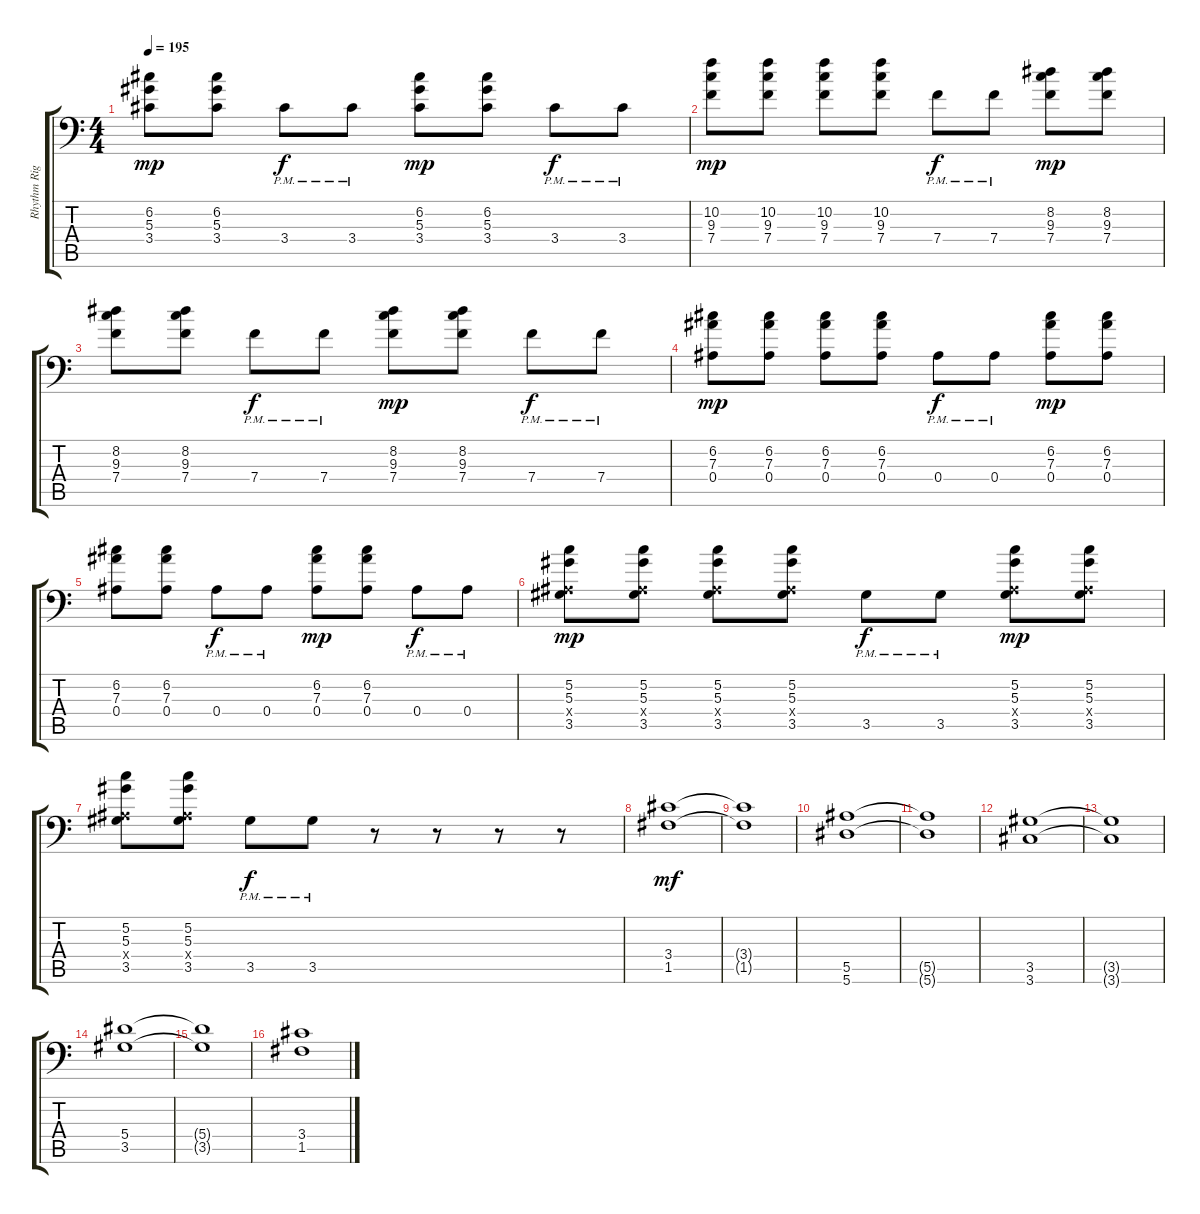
\track ("Rhythm Right" "Rhythm Rig") {instrument distortionguitar}
\staff {score tabs}
\tuning (C4 G3 Eb3 Bb2 F2 Bb1) {hide}
\ts (4 4)
\tempo 195
\clef f4
\ks c
(6.2 5.3 3.4).8{dy mp} (6.2 5.3 3.4).8 3.4{pm}.8{dy f} 3.4{pm}.8 (6.2 5.3 3.4).8{dy mp} (6.2 5.3 3.4).8 3.4{pm}.8{dy f} 3.4{pm}.8 |
(10.2 9.3 7.4).8{dy mp} (10.2 9.3 7.4).8 (10.2 9.3 7.4).8 (10.2 9.3 7.4).8 7.4{pm}.8{dy f} 7.4{pm}.8 (8.2 9.3 7.4).8{dy mp} (8.2 9.3 7.4).8 |
(8.2 9.3 7.4).8 (8.2 9.3 7.4).8 7.4{pm}.8{dy f} 7.4{pm}.8 (8.2 9.3 7.4).8{dy mp} (8.2 9.3 7.4).8 7.4{pm}.8{dy f} 7.4{pm}.8 |
(6.2 7.3 0.4).8{dy mp} (6.2 7.3 0.4).8 (6.2 7.3 0.4).8 (6.2 7.3 0.4).8 0.4{pm}.8{dy f} 0.4{pm}.8 (6.2 7.3 0.4).8{dy mp} (6.2 7.3 0.4).8 |
(6.2 7.3 0.4).8 (6.2 7.3 0.4).8 0.4{pm}.8{dy f} 0.4{pm}.8 (6.2 7.3 0.4).8{dy mp} (6.2 7.3 0.4).8 0.4{pm}.8{dy f} 0.4{pm}.8 |
(5.2 5.3 0.4{x} 3.5).8{dy mp} (5.2 5.3 0.4{x} 3.5).8 (5.2 5.3 0.4{x} 3.5).8 (5.2 5.3 0.4{x} 3.5).8 3.5{pm}.8{dy f} 3.5{pm}.8 (5.2 5.3 0.4{x} 3.5).8{dy mp} (5.2 5.3 0.4{x} 3.5).8 |
(5.2 5.3 0.4{x} 3.5).8 (5.2 5.3 0.4{x} 3.5).8 3.5{pm}.8{dy f} 3.5{pm}.8 r.8 r.8 r.8 r.8 |
(3.4 1.5).1{dy mf} |
(3.4{t} 1.5{t}).1 |
(5.5 5.6).1 |
(5.5{t} 5.6{t}).1 |
(3.5 3.6).1 |
(3.5{t} 3.6{t}).1 |
(5.4 3.5).1 |
(5.4{t} 3.5{t}).1 |
(3.4 1.5).1
